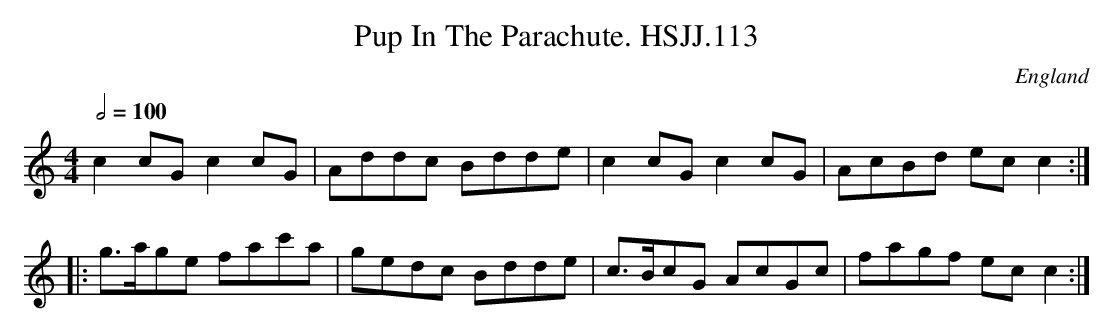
X:1
T:Pup In The Parachute. HSJJ.113
M:4/4
L:1/8
Q:1/2=100
O:England
K:C major
c2cGc2cG|Addc Bdde|c2cGc2cG|AcBd ecc2:|!
|:g>age fac'a|gedc Bdde|c>BcG AcGc|fagf ecc2:|
